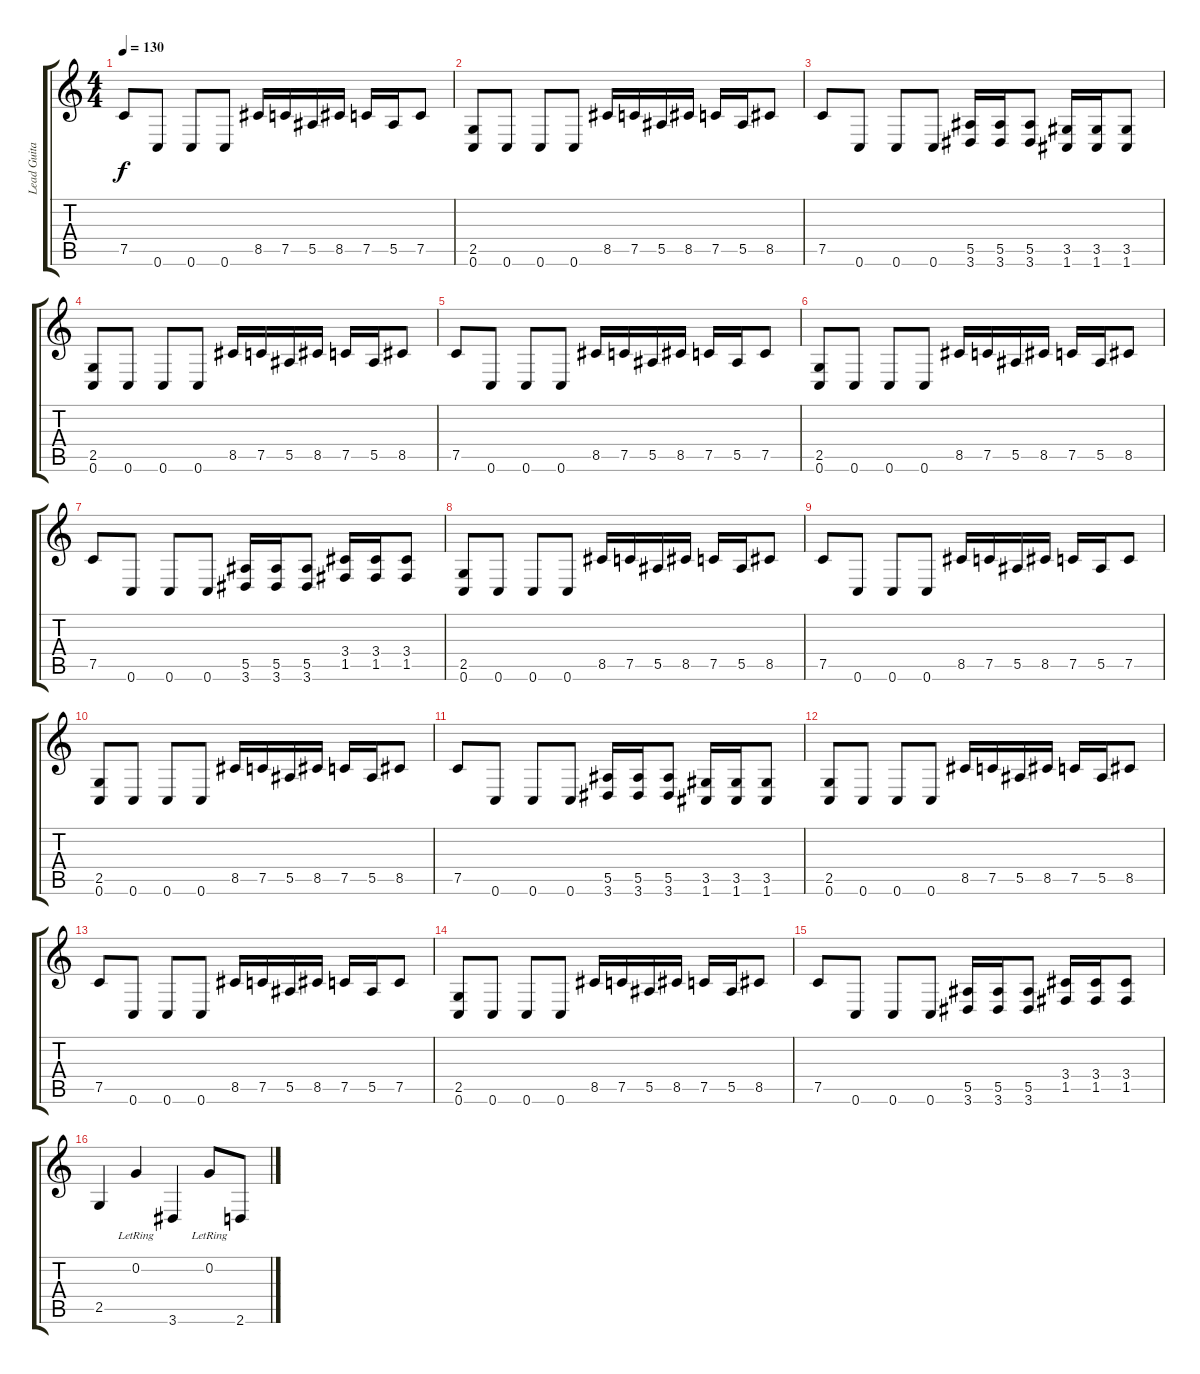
\track ("Lead Guitar" "Lead Guita") {instrument distortionguitar}
\staff {score tabs}
\tuning (C4 G3 Eb3 Bb2 F2 C2) {hide}
\ts (4 4)
\tempo 130
\clef g2
\ks c
7.5.8{dy f} 0.6.8 0.6.8 0.6.8 8.5.16 7.5.16 5.5.16 8.5.16 7.5.16 5.5.16 7.5.8 |
(2.5 0.6).8 0.6.8 0.6.8 0.6.8 8.5.16 7.5.16 5.5.16 8.5.16 7.5.16 5.5.16 8.5.8 |
7.5.8 0.6.8 0.6.8 0.6.8 (5.5 3.6).16 (5.5 3.6).16 (5.5 3.6).8 (3.5 1.6).16 (3.5 1.6).16 (3.5 1.6).8 |
(2.5 0.6).8 0.6.8 0.6.8 0.6.8 8.5.16 7.5.16 5.5.16 8.5.16 7.5.16 5.5.16 8.5.8 |
7.5.8 0.6.8 0.6.8 0.6.8 8.5.16 7.5.16 5.5.16 8.5.16 7.5.16 5.5.16 7.5.8 |
(2.5 0.6).8 0.6.8 0.6.8 0.6.8 8.5.16 7.5.16 5.5.16 8.5.16 7.5.16 5.5.16 8.5.8 |
7.5.8 0.6.8 0.6.8 0.6.8 (5.5 3.6).16 (5.5 3.6).16 (5.5 3.6).8 (3.4 1.5).16 (3.4 1.5).16 (3.4 1.5).8 |
(2.5 0.6).8 0.6.8 0.6.8 0.6.8 8.5.16 7.5.16 5.5.16 8.5.16 7.5.16 5.5.16 8.5.8 |
7.5.8 0.6.8 0.6.8 0.6.8 8.5.16 7.5.16 5.5.16 8.5.16 7.5.16 5.5.16 7.5.8 |
(2.5 0.6).8 0.6.8 0.6.8 0.6.8 8.5.16 7.5.16 5.5.16 8.5.16 7.5.16 5.5.16 8.5.8 |
7.5.8 0.6.8 0.6.8 0.6.8 (5.5 3.6).16 (5.5 3.6).16 (5.5 3.6).8 (3.5 1.6).16 (3.5 1.6).16 (3.5 1.6).8 |
(2.5 0.6).8 0.6.8 0.6.8 0.6.8 8.5.16 7.5.16 5.5.16 8.5.16 7.5.16 5.5.16 8.5.8 |
7.5.8 0.6.8 0.6.8 0.6.8 8.5.16 7.5.16 5.5.16 8.5.16 7.5.16 5.5.16 7.5.8 |
(2.5 0.6).8 0.6.8 0.6.8 0.6.8 8.5.16 7.5.16 5.5.16 8.5.16 7.5.16 5.5.16 8.5.8 |
7.5.8 0.6.8 0.6.8 0.6.8 (5.5 3.6).16 (5.5 3.6).16 (5.5 3.6).8 (3.4 1.5).16 (3.4 1.5).16 (3.4 1.5).8 |
2.5.4{instrument acousticguitarsteel} 0.2{lr}.4 3.6.4 0.2{lr}.8 2.6.8
